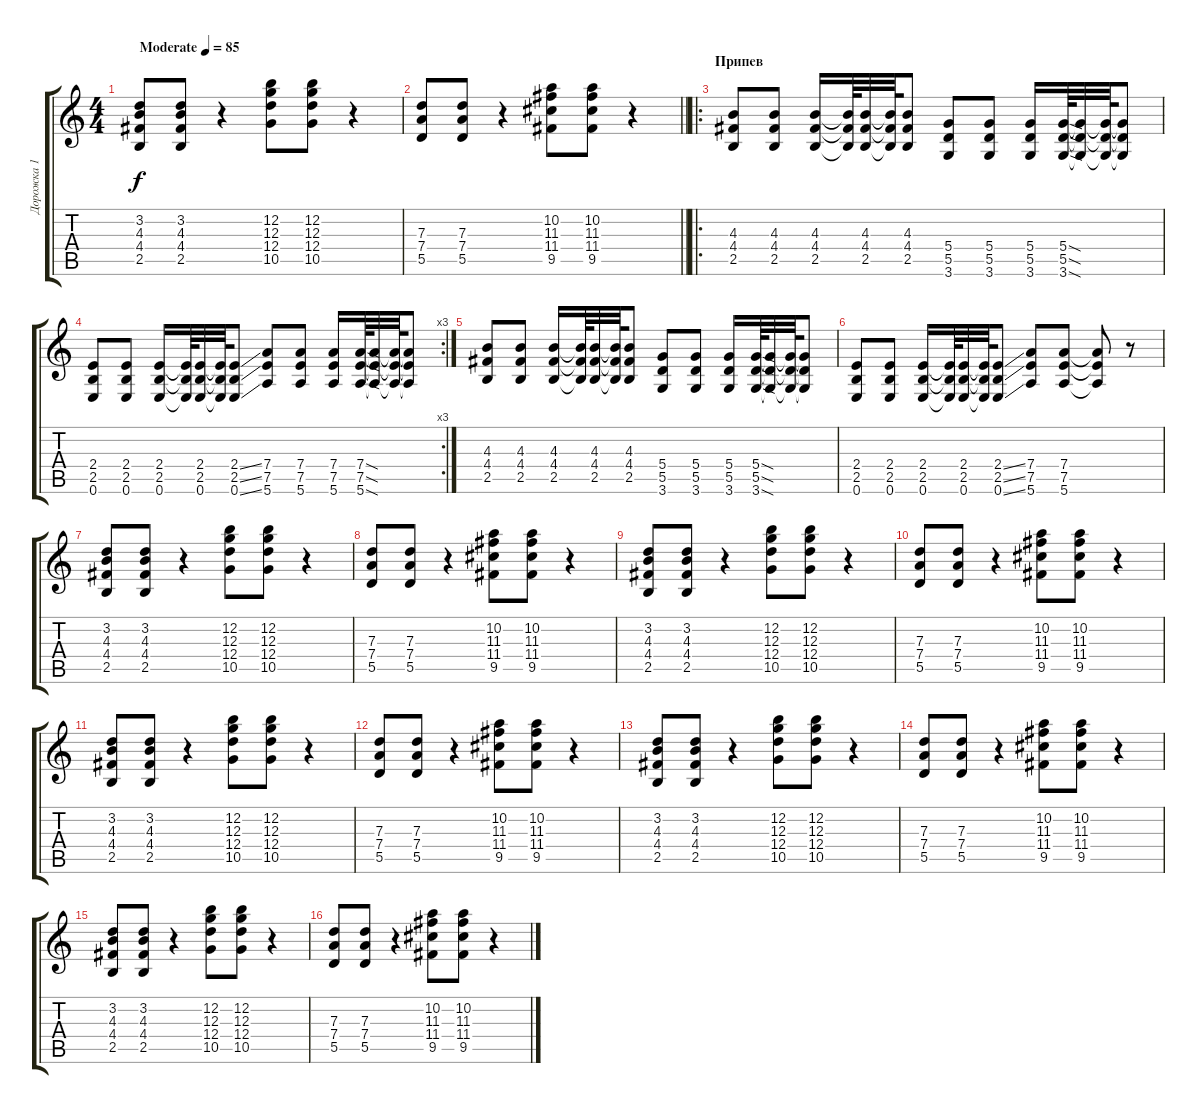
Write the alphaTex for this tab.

\track ("Дорожка 1" "Дорожка 1") {instrument electricguitarclean}
\staff {score tabs}
\tuning (E4 B3 G3 D3 A2 E2) {hide}
\ts (4 4)
\tempo (85 "Moderate")
\clef g2
\ks c
(3.2 4.3 4.4 2.5).8{dy f instrument electricguitarclean} (3.2 4.3 4.4 2.5).8 r.4 (12.2 12.3 12.4 10.5).8 (12.2 12.3 12.4 10.5).8 r.4 |
\barLineRight lightlight
(7.3 7.4 5.5).8 (7.3 7.4 5.5).8 r.4 (10.2 11.3 11.4 9.5).8 (10.2 11.3 11.4 9.5).8 r.4 |
\ro
\section ("" "Припев")
(4.3 4.4 2.5).8{volume 16 instrument overdrivenguitar} (4.3 4.4 2.5).8 (4.3 4.4 2.5).16 (4.3{t} 4.4{t} 2.5{t}).64 (4.3 4.4 2.5).32 (4.3{t} 4.4{t} 2.5{t}).64 (4.3 4.4 2.5).8 (5.4 5.5 3.6).8 (5.4 5.5 3.6).8 (5.4 5.5 3.6).16 (5.4{sod} 5.5{sod} 3.6{sod}).64 (5.4{t} 5.5{t} 3.6{t}).32 (5.4{t} 5.5{t} 3.6{t}).64 (5.4{t} 5.5{t} 3.6{t}).8 |
\rc 3
(2.4 2.5 0.6).8 (2.4 2.5 0.6).8 (2.4 2.5 0.6).16 (2.4{t} 2.5{t} 0.6{t}).64 (2.4 2.5 0.6).32 (2.4{t} 2.5{t} 0.6{t}).64 (2.4{ss} 2.5{ss} 0.6{ss}).8 (7.4 7.5 5.6).8 (7.4 7.5 5.6).8 (7.4 7.5 5.6).16 (7.4{sod} 7.5{sod} 5.6{sod}).64 (7.4{t} 7.5{t} 5.6{t}).32 (7.4{t} 7.5{t} 5.6{t}).64 (7.4{t} 7.5{t} 5.6{t}).8 |
(4.3 4.4 2.5).8 (4.3 4.4 2.5).8 (4.3 4.4 2.5).16 (4.3{t} 4.4{t} 2.5{t}).64 (4.3 4.4 2.5).32 (4.3{t} 4.4{t} 2.5{t}).64 (4.3 4.4 2.5).8 (5.4 5.5 3.6).8 (5.4 5.5 3.6).8 (5.4 5.5 3.6).16 (5.4{sod} 5.5{sod} 3.6{sod}).64 (5.4{t} 5.5{t} 3.6{t}).32 (5.4{t} 5.5{t} 3.6{t}).64 (5.4{t} 5.5{t} 3.6{t}).8 |
(2.4 2.5 0.6).8 (2.4 2.5 0.6).8 (2.4 2.5 0.6).16 (2.4{t} 2.5{t} 0.6{t}).64 (2.4 2.5 0.6).32 (2.4{t} 2.5{t} 0.6{t}).64 (2.4{ss} 2.5{ss} 0.6{ss}).8 (7.4 7.5 5.6).8 (7.4 7.5 5.6).8 (7.4{t} 7.5{t} 5.6{t}).8 r.8 |
(3.2 4.3 4.4 2.5).8{instrument electricguitarclean} (3.2 4.3 4.4 2.5).8 r.4 (12.2 12.3 12.4 10.5).8 (12.2 12.3 12.4 10.5).8 r.4 |
(7.3 7.4 5.5).8 (7.3 7.4 5.5).8 r.4 (10.2 11.3 11.4 9.5).8 (10.2 11.3 11.4 9.5).8 r.4 |
(3.2 4.3 4.4 2.5).8 (3.2 4.3 4.4 2.5).8 r.4 (12.2 12.3 12.4 10.5).8 (12.2 12.3 12.4 10.5).8 r.4 |
(7.3 7.4 5.5).8 (7.3 7.4 5.5).8 r.4 (10.2 11.3 11.4 9.5).8 (10.2 11.3 11.4 9.5).8 r.4 |
(3.2 4.3 4.4 2.5).8 (3.2 4.3 4.4 2.5).8 r.4 (12.2 12.3 12.4 10.5).8 (12.2 12.3 12.4 10.5).8 r.4 |
(7.3 7.4 5.5).8 (7.3 7.4 5.5).8 r.4 (10.2 11.3 11.4 9.5).8 (10.2 11.3 11.4 9.5).8 r.4 |
(3.2 4.3 4.4 2.5).8 (3.2 4.3 4.4 2.5).8 r.4 (12.2 12.3 12.4 10.5).8 (12.2 12.3 12.4 10.5).8 r.4 |
(7.3 7.4 5.5).8 (7.3 7.4 5.5).8 r.4 (10.2 11.3 11.4 9.5).8 (10.2 11.3 11.4 9.5).8 r.4 |
(3.2 4.3 4.4 2.5).8 (3.2 4.3 4.4 2.5).8 r.4 (12.2 12.3 12.4 10.5).8 (12.2 12.3 12.4 10.5).8 r.4 |
(7.3 7.4 5.5).8 (7.3 7.4 5.5).8 r.4 (10.2 11.3 11.4 9.5).8 (10.2 11.3 11.4 9.5).8 r.4
